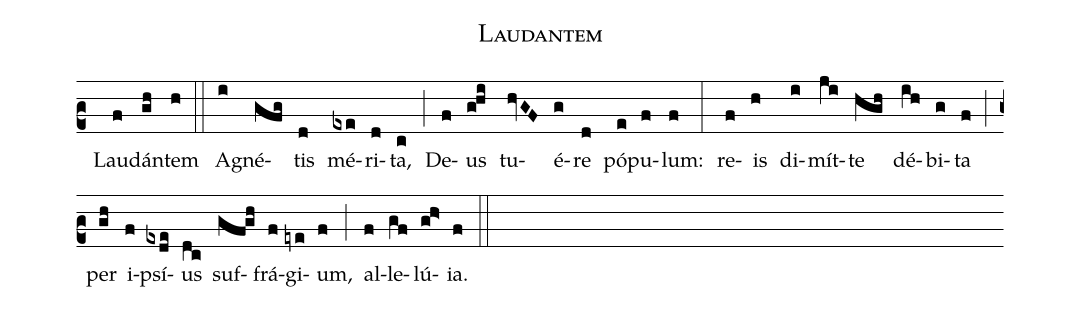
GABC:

name:Laudantem;
office-part:Antiphona;
mode:6;
%%
(c2) () Lau(f)dán(gh)tem(h) (::) A(i)gné(gfg)tis(d) mé(exe)ri(d)ta,(c) (;) De(f)us(g!hi) tu(hvGF)é(g)re(d) pó(e)pu(f)lum:(f) (:) re(f)is(h) di(i)mít(ji)te(hgh) dé(ih)bi(g)ta(f) (;) per(gh) i(f)psí(exde)us(dc) suf(gf@gh)frá(f)gi(eye)um,(f) (;) al(f)le(gf)lú(gh>)ia.(f) (::)
